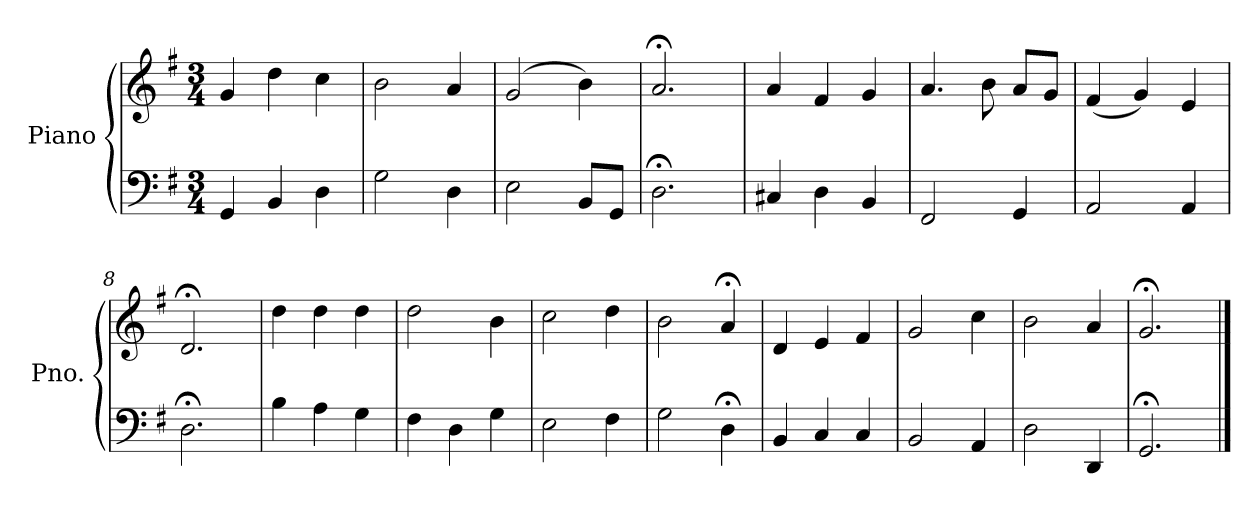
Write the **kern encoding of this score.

**kern	**kern
*part1	*part1
*staff2	*staff1
*I"Piano	*
*I'Pno.	*
*clefF4	*clefG2
*k[f#]	*k[f#]
*M3/4	*M3/4
=1	=1
4GG/	4g/
4BB/	4dd\
4D\	4cc\
=2	=2
2G\	2b\
4D\	4a/
=3	=3
2E\	(2g/
8BB/L	4b\)
8GG/J	.
=4	=4
2.D;<\	2.a;</
=5	=5
4C#X/	4a/
4D\	4f#/
4BB/	4g/
=6	=6
2FF#/	4.a/
.	8b\
4GG/	8a/L
.	8g/J
=7	=7
2AA/	(4f#/
.	4g/)
4AA/	4e/
=8	=8
2.D;<\	2.d;</
=9	=9
4B\	4dd\
4A\	4dd\
4G\	4dd\
!!LO:LB:g=z
=10	=10
4F#\	2dd\
4D\	.
4G\	4b\
=11	=11
2E\	2cc\
4F#\	4dd\
=12	=12
2G\	2b\
4D;<\	4a;</
=13	=13
4BB/	4d/
4C/	4e/
4C/	4f#/
=14	=14
2BB/	2g/
4AA/	4cc\
=15	=15
2D\	2b\
4DD/	4a/
=16	=16
2.GG;</	2.g;</
==	==
*-	*-
